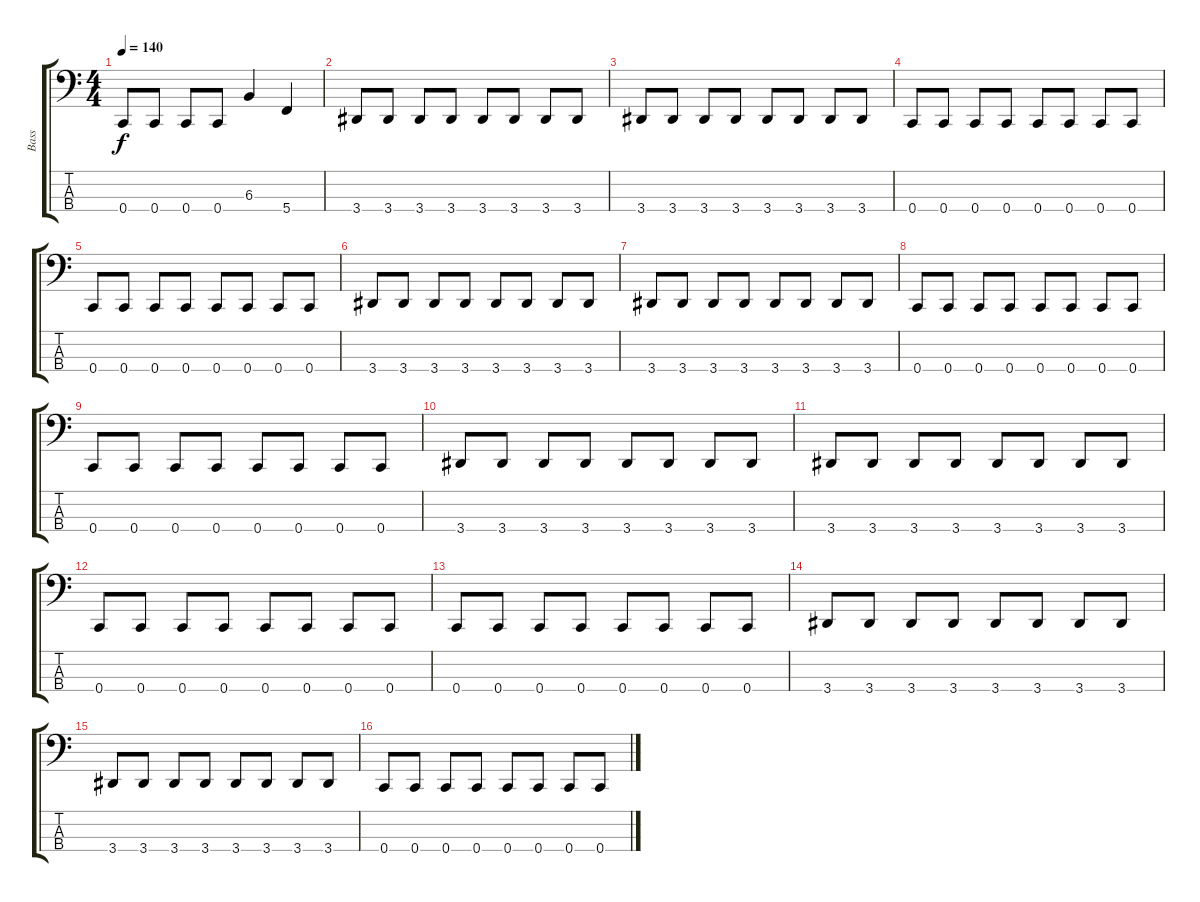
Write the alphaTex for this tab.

\track ("Bass" "Bass") {instrument electricbasspick}
\staff {score tabs}
\tuning (Eb2 Bb1 F1 C1) {hide}
\ts (4 4)
\tempo 140
\clef f4
\ks c
0.4.8{dy f} 0.4.8 0.4.8 0.4.8 6.3.4 5.4.4 |
3.4.8 3.4.8 3.4.8 3.4.8 3.4.8 3.4.8 3.4.8 3.4.8 |
3.4.8 3.4.8 3.4.8 3.4.8 3.4.8 3.4.8 3.4.8 3.4.8 |
0.4.8 0.4.8 0.4.8 0.4.8 0.4.8 0.4.8 0.4.8 0.4.8 |
0.4.8 0.4.8 0.4.8 0.4.8 0.4.8 0.4.8 0.4.8 0.4.8 |
3.4.8 3.4.8 3.4.8 3.4.8 3.4.8 3.4.8 3.4.8 3.4.8 |
3.4.8 3.4.8 3.4.8 3.4.8 3.4.8 3.4.8 3.4.8 3.4.8 |
0.4.8 0.4.8 0.4.8 0.4.8 0.4.8 0.4.8 0.4.8 0.4.8 |
0.4.8 0.4.8 0.4.8 0.4.8 0.4.8 0.4.8 0.4.8 0.4.8 |
3.4.8 3.4.8 3.4.8 3.4.8 3.4.8 3.4.8 3.4.8 3.4.8 |
3.4.8 3.4.8 3.4.8 3.4.8 3.4.8 3.4.8 3.4.8 3.4.8 |
0.4.8 0.4.8 0.4.8 0.4.8 0.4.8 0.4.8 0.4.8 0.4.8 |
0.4.8 0.4.8 0.4.8 0.4.8 0.4.8 0.4.8 0.4.8 0.4.8 |
3.4.8 3.4.8 3.4.8 3.4.8 3.4.8 3.4.8 3.4.8 3.4.8 |
3.4.8 3.4.8 3.4.8 3.4.8 3.4.8 3.4.8 3.4.8 3.4.8 |
0.4.8 0.4.8 0.4.8 0.4.8 0.4.8 0.4.8 0.4.8 0.4.8
